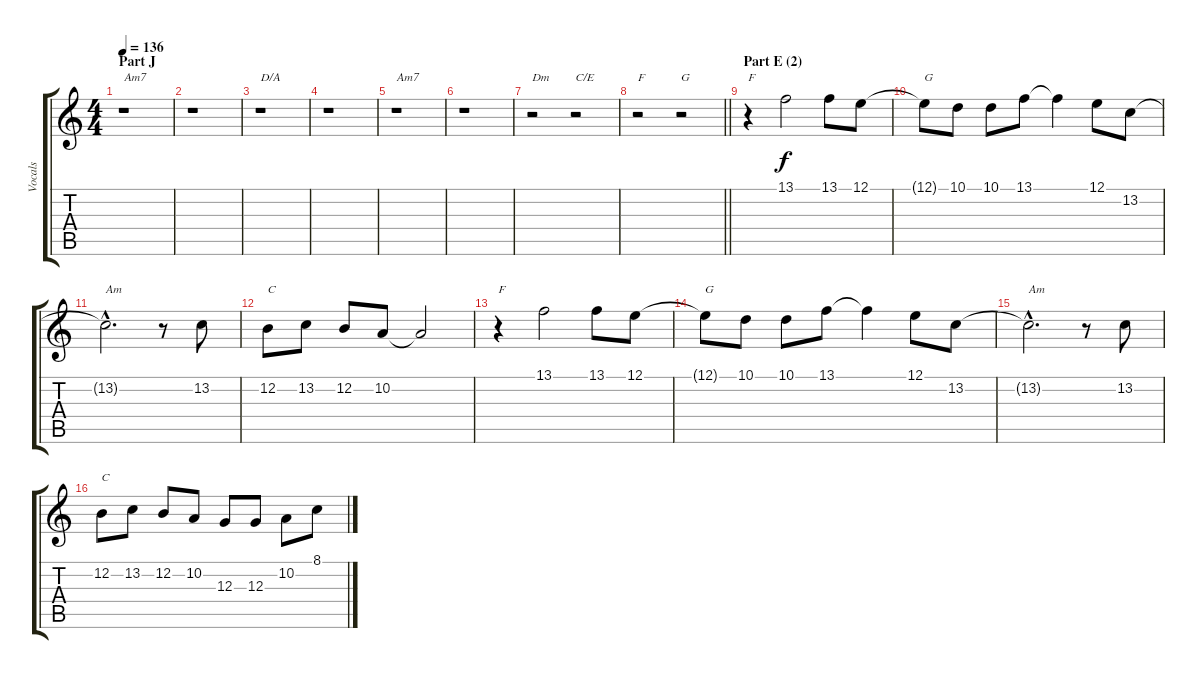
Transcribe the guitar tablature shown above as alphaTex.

\track ("Vocals" "Vocals") {instrument trumpet}
\staff {score tabs}
\tuning (E4 B3 G3 D3 A2 E2) {hide}
\ts (4 4)
\section ("" "Part J")
\tempo 136
\clef g2
\ks c
r.1{txt "Am7" dy f} |
r.1 |
r.1{txt "D/A"} |
r.1 |
r.1{txt "Am7"} |
r.1 |
r.2{txt "Dm"} r.2{txt "C/E"} |
\barLineRight lightlight
r.2{txt "F"} r.2{txt "G"} |
\section ("" "Part E (2)")
r.4{txt "F"} 13.1.2 13.1.8 12.1.8 |
12.1{t}.8{txt "G"} 10.1.8 10.1.8 13.1.8 13.1{t}.4 12.1.8 13.2.8 |
13.2{hac t}.2{d txt "Am"} r.8 13.2.8 |
12.2.8{txt "C"} 13.2.8 12.2.8 10.2.8 10.2{t}.2 |
r.4{txt "F"} 13.1.2 13.1.8 12.1.8 |
12.1{t}.8{txt "G"} 10.1.8 10.1.8 13.1.8 13.1{t}.4 12.1.8 13.2.8 |
13.2{hac t}.2{d txt "Am"} r.8 13.2.8 |
12.2.8{txt "C"} 13.2.8 12.2.8 10.2.8 12.3.8 12.3.8 10.2.8 8.1.8
